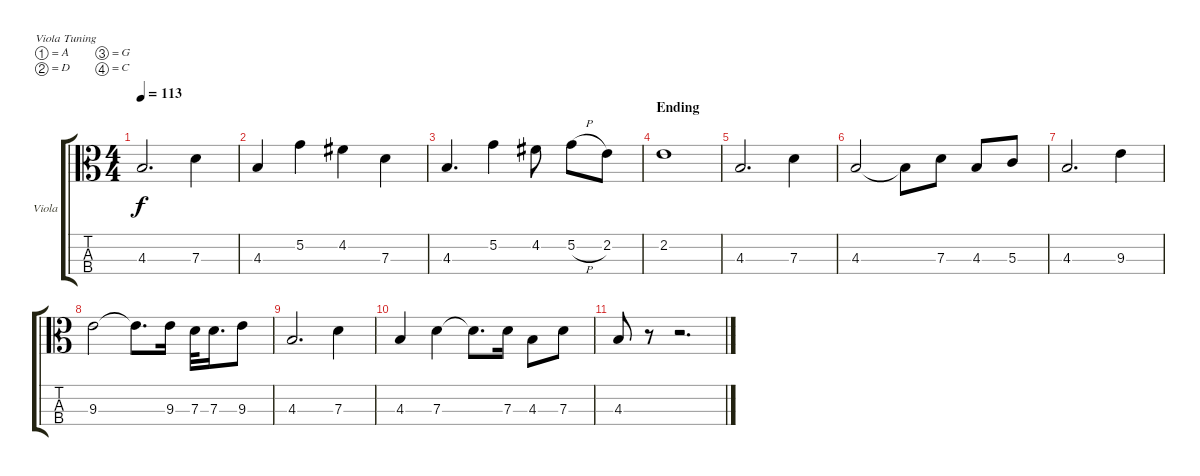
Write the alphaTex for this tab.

\defaultSystemsLayout 4
\bracketExtendMode groupsimilarinstruments
\firstSystemTrackNameOrientation horizontal
\otherSystemsTrackNameOrientation horizontal
\track ("Left Strings B" "Viola") {instrument viola}
\staff {score tabs}
\tuning (A4 D4 G3 C3)
\ts (4 4)
\tempo 113
\clef c3
\scale
0.333333
\ks c
4.3.2{d dy f} 7.3.4 |
\scale
0.333333 4.3.4 5.2.4 4.2.4 7.3.4 |
\scale
0.333333 4.3.4{d} 5.2.4 4.2.8 5.2{h}.8 2.2.8 |
\section ("" "Ending")
\scale
0.333333 2.2.1 |
\scale
0.333333 4.3.2{d} 7.3.4 |
\scale
0.333333 4.3.2 4.3{t}.8 7.3.8 4.3.8 5.3.8 |
\scale
0.333333 4.3.2{d} 9.3.4 |
\scale
0.333333 9.3.2 9.3{t}.8{d} 9.3.16 7.3.32 7.3.16{d} 9.3.8 |
\scale
0.333333 4.3.2{d} 7.3.4 |
4.3.4 7.3.4 7.3{t}.8{d} 7.3.16 4.3.8 7.3.8 |
4.3.8 r.8 r.2{d}
